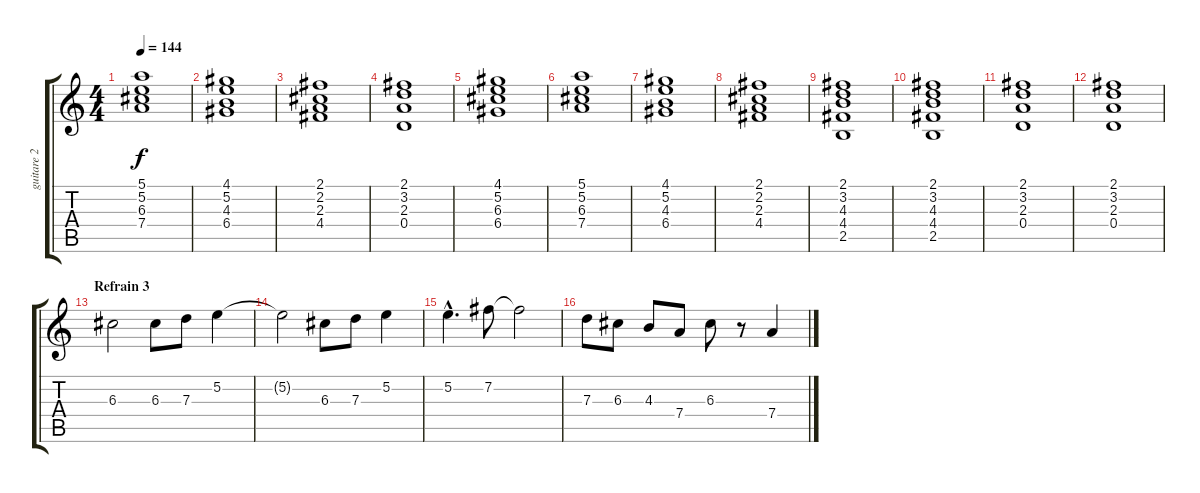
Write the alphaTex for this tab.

\track ("guitare 2" "guitare 2") {instrument electricguitarclean}
\staff {score tabs}
\tuning (E4 B3 G3 D3 A2 E2) {hide}
\ts (4 4)
\tempo 144
\clef g2
\ks c
(5.1 5.2 6.3 7.4).1{dy f} |
(4.1 5.2 4.3 6.4).1 |
(2.1 2.2 2.3 4.4).1 |
(2.1 3.2 2.3 0.4).1 |
(4.1 5.2 6.3 6.4).1 |
(5.1 5.2 6.3 7.4).1 |
(4.1 5.2 4.3 6.4).1 |
(2.1 2.2 2.3 4.4).1 |
(2.1 3.2 4.3 4.4 2.5).1 |
(2.1 3.2 4.3 4.4 2.5).1 |
(2.1 3.2 2.3 0.4).1 |
(2.1 3.2 2.3 0.4).1 |
\section ("" "Refrain 3")
6.3.2 6.3.8 7.3.8 5.2.4 |
5.2{t}.2 6.3.8 7.3.8 5.2.4 |
5.2{hac}.4{d} 7.2.8 7.2{t}.2 |
7.3.8 6.3.8 4.3.8 7.4.8 6.3.8 r.8 7.4.4
